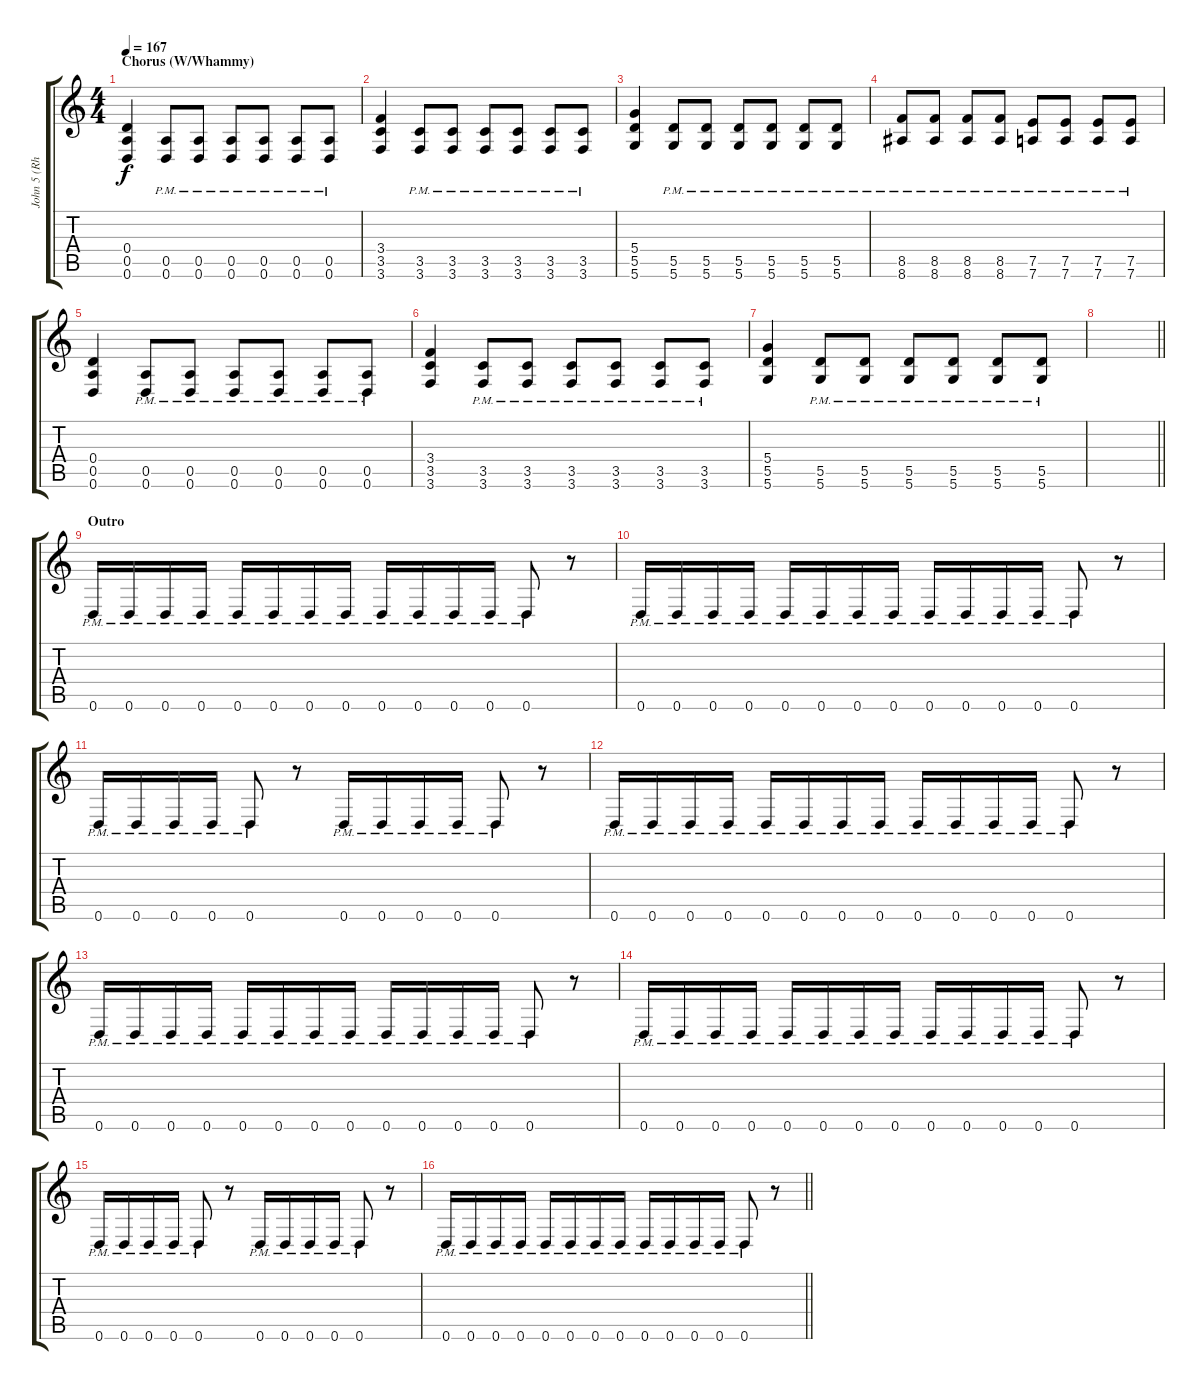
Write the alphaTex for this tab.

\track ("John 5 (Rhythm)" "John 5 (Rh") {instrument distortionguitar}
\staff {score tabs}
\tuning (E4 B3 G3 D3 A2 D2) {hide}
\ts (4 4)
\section ("" "Chorus (W/Whammy)")
\tempo 167
\clef g2
\ks c
(0.4 0.5 0.6).4{dy f balance 8} (0.5{pm} 0.6{pm}).8 (0.5{pm} 0.6{pm}).8 (0.5{pm} 0.6{pm}).8 (0.5{pm} 0.6{pm}).8 (0.5{pm} 0.6{pm}).8 (0.5{pm} 0.6{pm}).8 |
(3.4 3.5 3.6).4 (3.5{pm} 3.6{pm}).8 (3.5{pm} 3.6{pm}).8 (3.5{pm} 3.6{pm}).8 (3.5{pm} 3.6{pm}).8 (3.5{pm} 3.6{pm}).8 (3.5{pm} 3.6{pm}).8 |
(5.4 5.5 5.6).4 (5.5{pm} 5.6{pm}).8 (5.5{pm} 5.6{pm}).8 (5.5{pm} 5.6{pm}).8 (5.5{pm} 5.6{pm}).8 (5.5{pm} 5.6{pm}).8 (5.5{pm} 5.6{pm}).8 |
(8.5{pm} 8.6{pm}).8 (8.5{pm} 8.6{pm}).8 (8.5{pm} 8.6{pm}).8 (8.5{pm} 8.6{pm}).8 (7.5{pm} 7.6{pm}).8 (7.5{pm} 7.6{pm}).8 (7.5{pm} 7.6{pm}).8 (7.5{pm} 7.6{pm}).8 |
(0.4 0.5 0.6).4 (0.5{pm} 0.6{pm}).8 (0.5{pm} 0.6{pm}).8 (0.5{pm} 0.6{pm}).8 (0.5{pm} 0.6{pm}).8 (0.5{pm} 0.6{pm}).8 (0.5{pm} 0.6{pm}).8 |
(3.4 3.5 3.6).4 (3.5{pm} 3.6{pm}).8 (3.5{pm} 3.6{pm}).8 (3.5{pm} 3.6{pm}).8 (3.5{pm} 3.6{pm}).8 (3.5{pm} 3.6{pm}).8 (3.5{pm} 3.6{pm}).8 |
(5.4 5.5 5.6).4 (5.5{pm} 5.6{pm}).8 (5.5{pm} 5.6{pm}).8 (5.5{pm} 5.6{pm}).8 (5.5{pm} 5.6{pm}).8 (5.5{pm} 5.6{pm}).8 (5.5{pm} 5.6{pm}).8 |
\barLineRight lightlight
|
\section ("" "Outro")
0.6{pm}.16 0.6{pm}.16 0.6{pm}.16 0.6{pm}.16 0.6{pm}.16 0.6{pm}.16 0.6{pm}.16 0.6{pm}.16 0.6{pm}.16 0.6{pm}.16 0.6{pm}.16 0.6{pm}.16 0.6{pm}.8 r.8 |
0.6{pm}.16 0.6{pm}.16 0.6{pm}.16 0.6{pm}.16 0.6{pm}.16 0.6{pm}.16 0.6{pm}.16 0.6{pm}.16 0.6{pm}.16 0.6{pm}.16 0.6{pm}.16 0.6{pm}.16 0.6{pm}.8 r.8 |
0.6{pm}.16 0.6{pm}.16 0.6{pm}.16 0.6{pm}.16 0.6{pm}.8 r.8 0.6{pm}.16 0.6{pm}.16 0.6{pm}.16 0.6{pm}.16 0.6{pm}.8 r.8 |
0.6{pm}.16 0.6{pm}.16 0.6{pm}.16 0.6{pm}.16 0.6{pm}.16 0.6{pm}.16 0.6{pm}.16 0.6{pm}.16 0.6{pm}.16 0.6{pm}.16 0.6{pm}.16 0.6{pm}.16 0.6{pm}.8 r.8 |
0.6{pm}.16 0.6{pm}.16 0.6{pm}.16 0.6{pm}.16 0.6{pm}.16 0.6{pm}.16 0.6{pm}.16 0.6{pm}.16 0.6{pm}.16 0.6{pm}.16 0.6{pm}.16 0.6{pm}.16 0.6{pm}.8 r.8 |
0.6{pm}.16 0.6{pm}.16 0.6{pm}.16 0.6{pm}.16 0.6{pm}.16 0.6{pm}.16 0.6{pm}.16 0.6{pm}.16 0.6{pm}.16 0.6{pm}.16 0.6{pm}.16 0.6{pm}.16 0.6{pm}.8 r.8 |
0.6{pm}.16 0.6{pm}.16 0.6{pm}.16 0.6{pm}.16 0.6{pm}.8 r.8 0.6{pm}.16 0.6{pm}.16 0.6{pm}.16 0.6{pm}.16 0.6{pm}.8 r.8 |
\barLineRight lightlight
0.6{pm}.16 0.6{pm}.16 0.6{pm}.16 0.6{pm}.16 0.6{pm}.16 0.6{pm}.16 0.6{pm}.16 0.6{pm}.16 0.6{pm}.16 0.6{pm}.16 0.6{pm}.16 0.6{pm}.16 0.6{pm}.8 r.8
